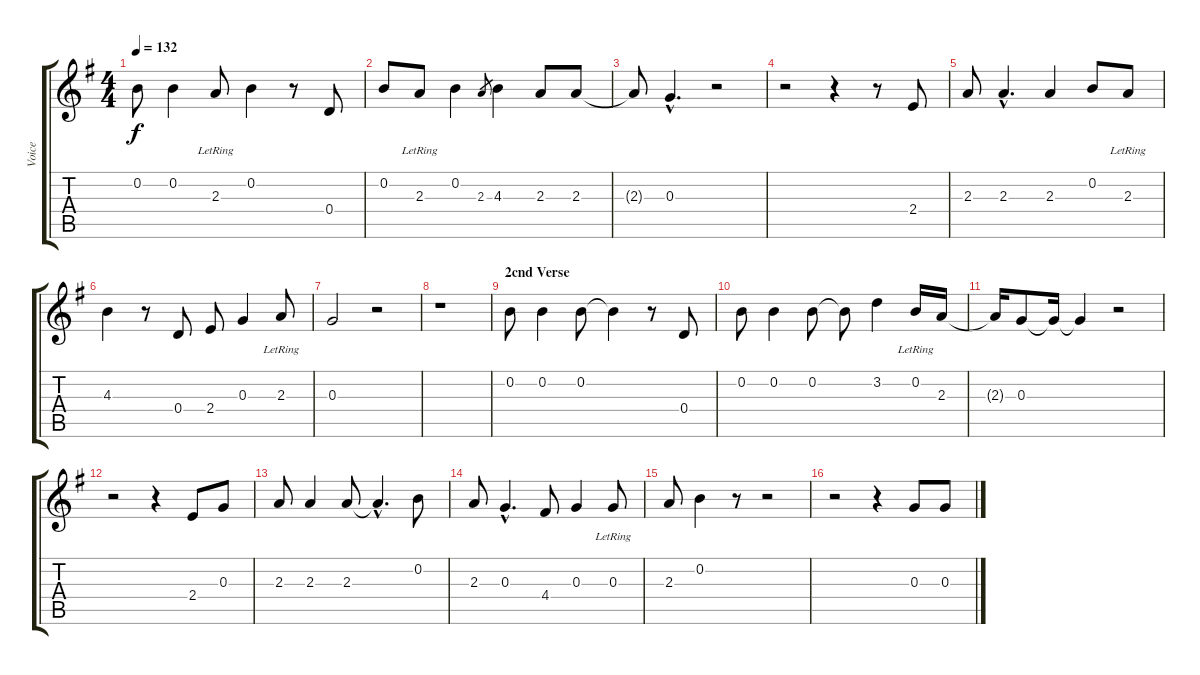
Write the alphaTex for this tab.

\track ("Voice" "Voice") {instrument electricguitarjazz}
\staff {score tabs}
\tuning (E4 B3 G3 D3 A2 E2) {hide}
\ts (4 4)
\tempo 132
\clef g2
\ks g
0.2.8{dy f} 0.2.4 2.3{lr}.8 0.2.4 r.8 0.4.8 |
0.2.8 2.3{lr}.8 0.2.4 2.3.8{gr} 4.3.4 2.3.8 2.3.8 |
2.3{t}.8 0.3{hac}.4{d} r.2 |
r.2 r.4 r.8 2.4.8 |
2.3.8 2.3{hac}.4{d} 2.3.4 0.2.8 2.3{lr}.8 |
4.3.4 r.8 0.4.8 2.4.8 0.3.4 2.3{lr}.8 |
0.3.2 r.2 |
r.1 |
\section ("" "2cnd Verse")
0.2.8 0.2.4 0.2.8 0.2{t}.4 r.8 0.4.8 |
0.2.8 0.2.4 0.2.8 0.2{t}.8 3.2.4 0.2{lr}.16 2.3.16 |
2.3{t}.16 0.3.8 0.3{t}.16 0.3{t}.4 r.2 |
r.2 r.4 2.4.8 0.3.8 |
2.3.8 2.3.4 2.3.8 2.3{hac t}.4{d} 0.2.8 |
2.3.8 0.3{hac}.4{d} 4.4.8 0.3.4 0.3{lr}.8 |
2.3.8 0.2.4 r.8 r.2 |
r.2 r.4 0.3.8 0.3.8
